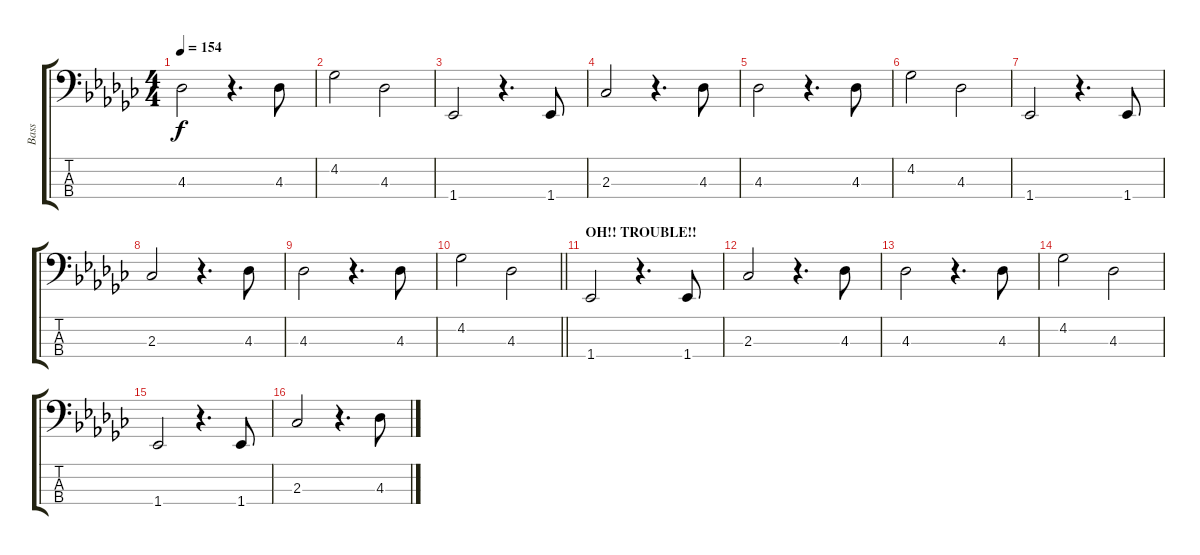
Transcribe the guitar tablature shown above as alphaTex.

\track ("Bass" "Bass") {instrument electricbassfinger}
\staff {score tabs}
\tuning (G2 D2 A1 D1) {hide}
\ts (4 4)
\tempo 154
\clef f4
\ks gb
4.3.2{dy f} r.4{d} 4.3.8 |
4.2.2 4.3.2 |
1.4.2 r.4{d} 1.4.8 |
2.3.2 r.4{d} 4.3.8 |
4.3.2 r.4{d} 4.3.8 |
4.2.2 4.3.2 |
1.4.2 r.4{d} 1.4.8 |
2.3.2 r.4{d} 4.3.8 |
4.3.2 r.4{d} 4.3.8 |
\barLineRight lightlight
4.2.2 4.3.2 |
\section ("" "OH!! TROUBLE!!")
1.4.2 r.4{d} 1.4.8 |
2.3.2 r.4{d} 4.3.8 |
4.3.2 r.4{d} 4.3.8 |
4.2.2 4.3.2 |
1.4.2 r.4{d} 1.4.8 |
2.3.2 r.4{d} 4.3.8
